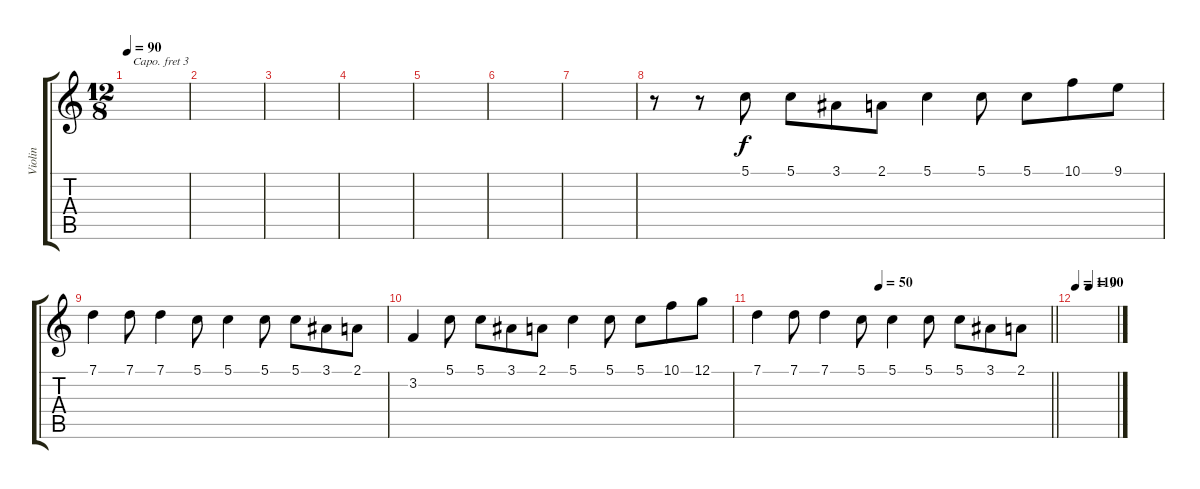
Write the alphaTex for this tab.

\track ("Violin" "Violin") {instrument violin}
\staff {score tabs}
\capo 3
\tuning (E4 B3 G3 D3 A2 E2) {hide}
\ts (12 8)
\tempo 90
\clef g2
\ks c
|
|
|
|
|
|
|
r.8 r.8 5.1.8{volume 12} 5.1.8 3.1.8 2.1.8 5.1.4 5.1.8 5.1.8 10.1.8 9.1.8 |
7.1.4 7.1.8 7.1.4 5.1.8 5.1.4 5.1.8 5.1.8 3.1.8 2.1.8 |
3.2.4 5.1.8{volume 12} 5.1.8 3.1.8 2.1.8 5.1.4 5.1.8 5.1.8 10.1.8 12.1.8 |
\tempo (50 0.4166666666666667)
\barLineRight lightlight
7.1.4 7.1.8 7.1.4 5.1.8 5.1.4 5.1.8 5.1.8 3.1.8 2.1.8 |
\tempo (90 0.3333333333333333)
\tempo 110
